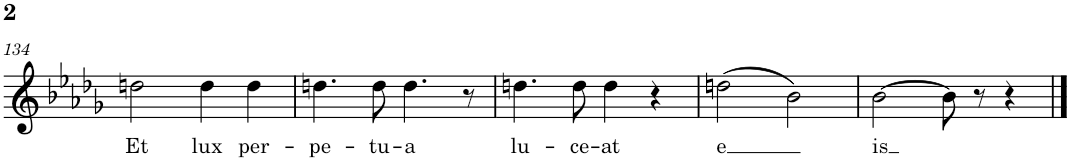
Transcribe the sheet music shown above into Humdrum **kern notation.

**kern	**text
*part1	*part1
*staff1	*staff1
*I"Piano	*
*I'Pno.	*
!!LO:PB:g=z
*clefG2	*
*k[b-e-a-d-g-]	*
*M4/4	*
*met(c)	*
=134	=134
!	!LO:LY:b
2ddn\	Et
!	!LO:LY:b
4dd\	lux
!	!LO:LY:b
4dd\	per-
=135	=135
!	!LO:LY:b
4.ddn\	-pe-
!	!LO:LY:b
8dd\	-tu-
!	!LO:LY:b
4.dd\	-a
8r	.
=136	=136
!	!LO:LY:b
4.ddn\	lu-
!	!LO:LY:b
8dd\	-ce-
!	!LO:LY:b
4dd\	-at
4r	.
=137	=137
!	!LO:LY:b
(2ddn\	e
2b-\)	.
=138	=138
!	!LO:LY:b
[2b-\	is
8b-\]	.
8r	.
4r	.
==	==
*-	*-
